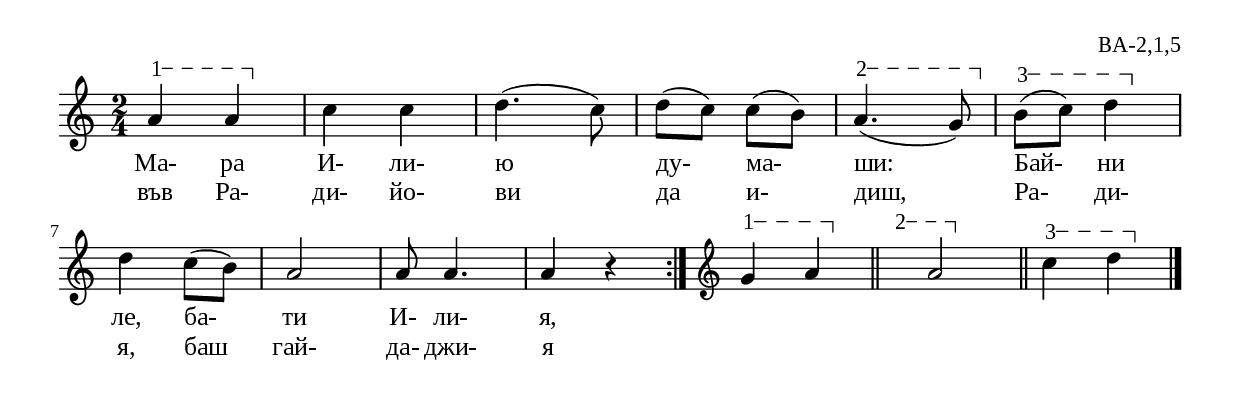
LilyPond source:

%{
BA_2_1_05
%}

\include "td-preamble.ly"

\score {
\relative c'' {
%% \tempo 4 = 152
  \time 2/4
\varA 
a4\startTextSpan  a\stopTextSpan | 
c4 c | d4.( c8) | d8( c) c8( b) | 
\varB
a4.\startTextSpan( g8\stopTextSpan) | 
\varC
b8\startTextSpan( c)  d4\stopTextSpan | 
\break
d4 c8( b) | a2 | a8 a4. | a4 r4 
 \bar ":|" 
\endm
\varA 
g4\startTextSpan  a\stopTextSpan \bar "||"
\varB
\set Score.measureLength = #(ly:make-moment 3 4)
s4\startTextSpan a2\stopTextSpan \bar "||"
\set Score.measureLength = #(ly:make-moment 2 4)
\varC
c4\startTextSpan d4\stopTextSpan 
\bar "|."
}
\addlyrics { Ма- ра И- ли- ю ду- ма- ши: Бай- ни ле, ба- ти И- ли- я, }
\addlyrics { във Ра- ди- йо- ви да и- диш, Ра- ди- я, баш гай- да- джи- я }
%
\layout {
  indent = #0
  line-width = 190\mm
  ragged-right=##f
}
%
\midi { 
	\context {
		\Score
		tempoWholesPerMinute = #(ly:make-moment 152 4)
		}
	}
}
%
\header{
  opus = "ВА-2,1,5"
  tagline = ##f
}


